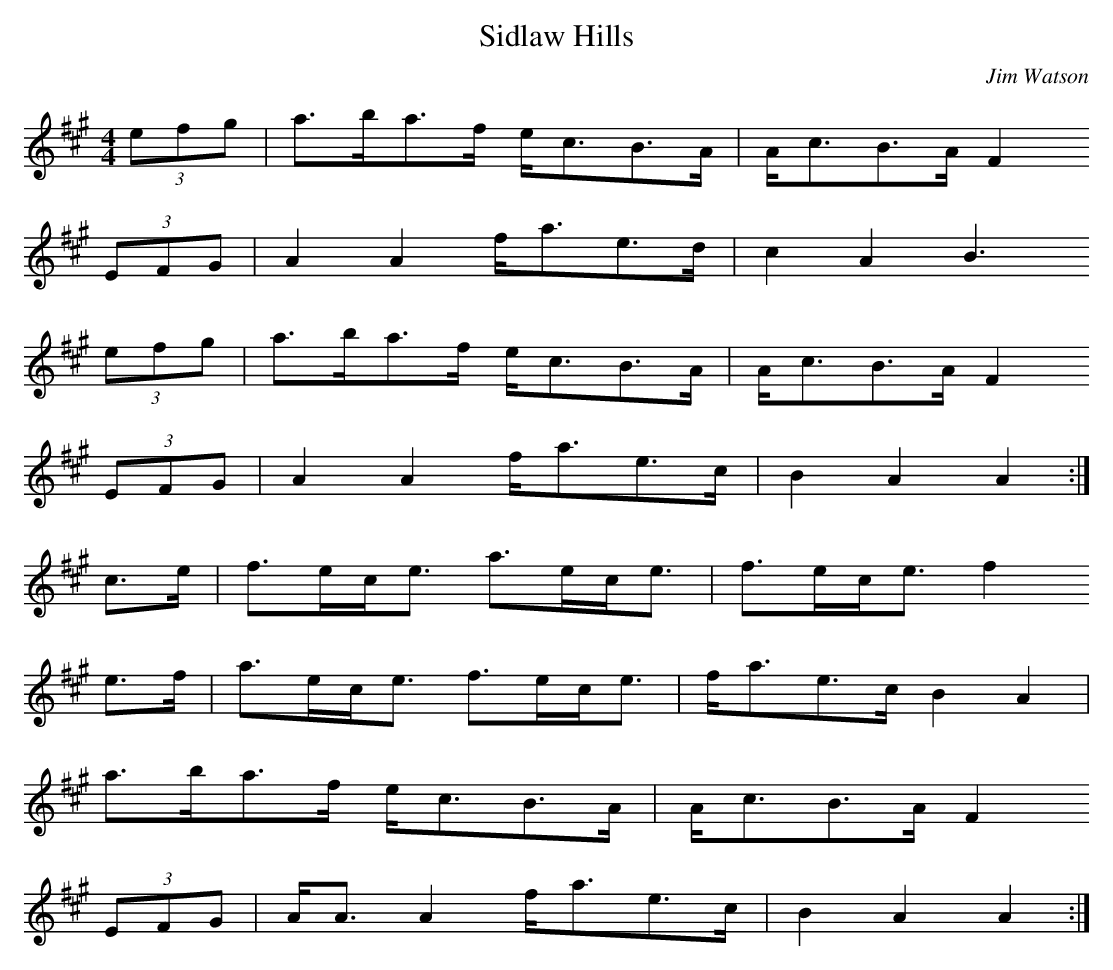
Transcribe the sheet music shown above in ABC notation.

X:1
T:Sidlaw Hills
C:Jim Watson
M:4/4
L:1/8
K:A
(3efg | a>ba>f e<cB>A | A<cB>A F2
(3EFG | A2 A2  f<ae>d | c2 A2  B3
(3efg | a>ba>f e<cB>A | A<cB>A F2
(3EFG | A2 A2  f<ae>c | B2 A2  A2 :|
c>e   | f>ec<e a>ec<e | f>ec<e f2
e>f   | a>ec<e f>ec<e | f<ae>c B2 A2 |
        a>ba>f e<cB>A | A<cB>A F2
(3EFG | A<A A2 f<ae>c | B2 A2  A2 :|
